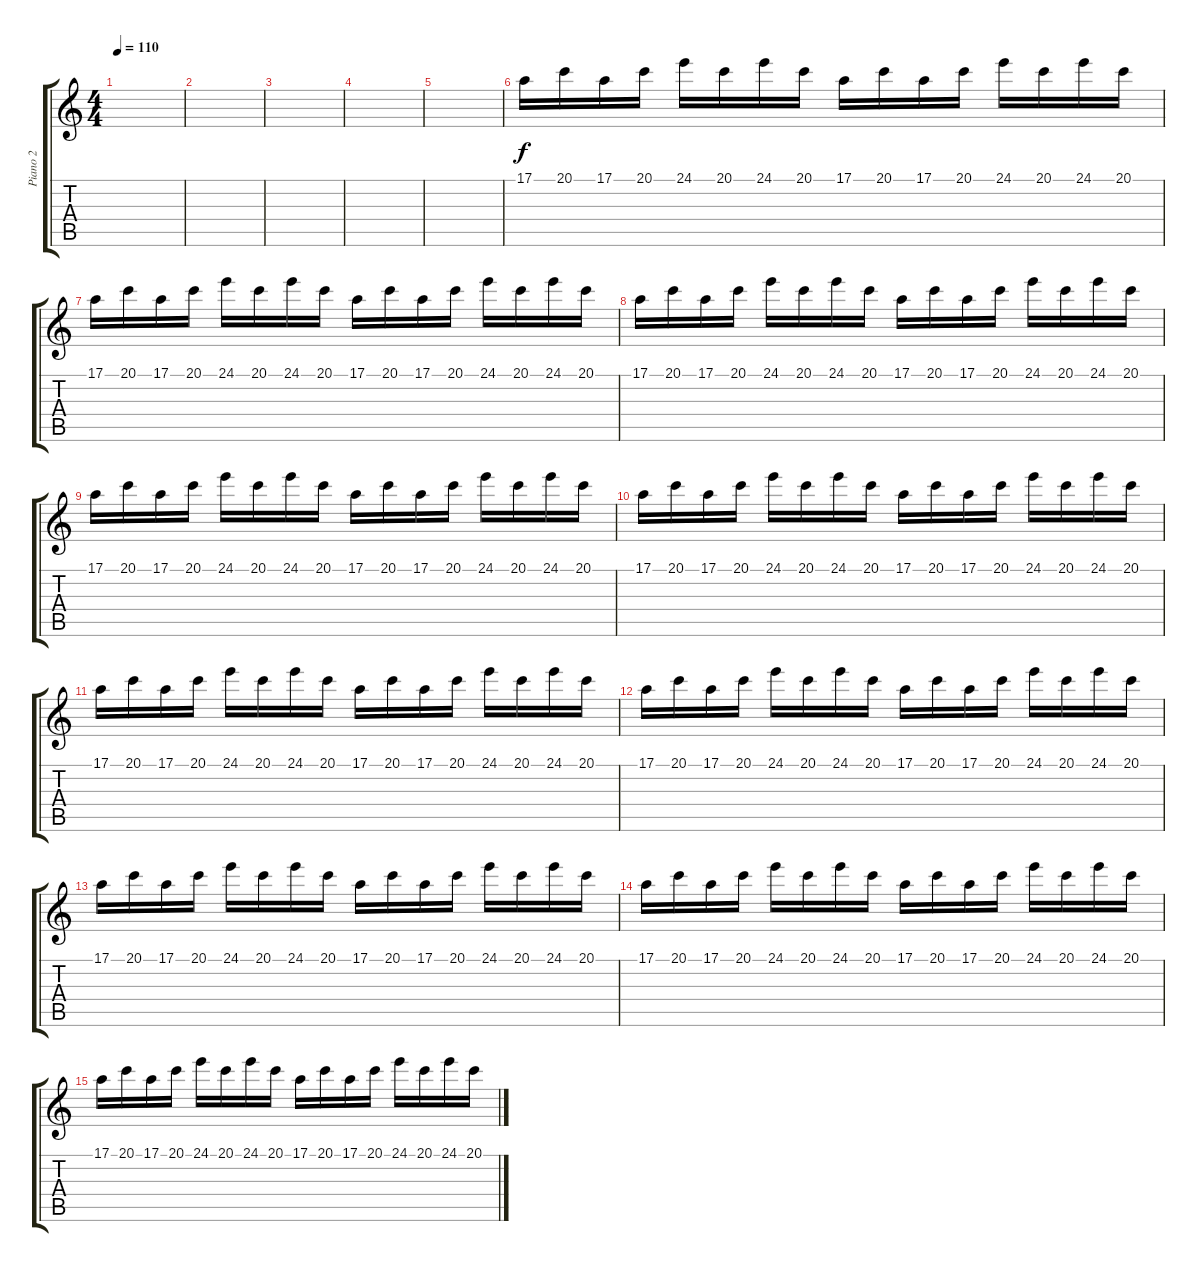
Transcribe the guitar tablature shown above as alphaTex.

\track ("Piano 2" "Piano 2") {instrument acousticgrandpiano}
\staff {score tabs}
\tuning (E4 B3 G3 D3 A2 E2) {hide}
\ts (4 4)
\tempo 110
\clef g2
\ks c
|
|
|
|
|
17.1.16 20.1.16 17.1.16 20.1.16 24.1.16 20.1.16 24.1.16 20.1.16 17.1.16 20.1.16 17.1.16 20.1.16 24.1.16 20.1.16 24.1.16 20.1.16 |
17.1.16 20.1.16 17.1.16 20.1.16 24.1.16 20.1.16 24.1.16 20.1.16 17.1.16 20.1.16 17.1.16 20.1.16 24.1.16 20.1.16 24.1.16 20.1.16 |
17.1.16 20.1.16 17.1.16 20.1.16 24.1.16 20.1.16 24.1.16 20.1.16 17.1.16 20.1.16 17.1.16 20.1.16 24.1.16 20.1.16 24.1.16 20.1.16 |
17.1.16 20.1.16 17.1.16 20.1.16 24.1.16 20.1.16 24.1.16 20.1.16 17.1.16 20.1.16 17.1.16 20.1.16 24.1.16 20.1.16 24.1.16 20.1.16 |
17.1.16 20.1.16 17.1.16 20.1.16 24.1.16 20.1.16 24.1.16 20.1.16 17.1.16 20.1.16 17.1.16 20.1.16 24.1.16 20.1.16 24.1.16 20.1.16 |
17.1.16 20.1.16 17.1.16 20.1.16 24.1.16 20.1.16 24.1.16 20.1.16 17.1.16 20.1.16 17.1.16 20.1.16 24.1.16 20.1.16 24.1.16 20.1.16 |
17.1.16 20.1.16 17.1.16 20.1.16 24.1.16 20.1.16 24.1.16 20.1.16 17.1.16 20.1.16 17.1.16 20.1.16 24.1.16 20.1.16 24.1.16 20.1.16 |
17.1.16 20.1.16 17.1.16 20.1.16 24.1.16 20.1.16 24.1.16 20.1.16 17.1.16 20.1.16 17.1.16 20.1.16 24.1.16 20.1.16 24.1.16 20.1.16 |
17.1.16 20.1.16 17.1.16 20.1.16 24.1.16 20.1.16 24.1.16 20.1.16 17.1.16 20.1.16 17.1.16 20.1.16 24.1.16 20.1.16 24.1.16 20.1.16 |
17.1.16 20.1.16 17.1.16 20.1.16 24.1.16 20.1.16 24.1.16 20.1.16 17.1.16 20.1.16 17.1.16 20.1.16 24.1.16 20.1.16 24.1.16 20.1.16
